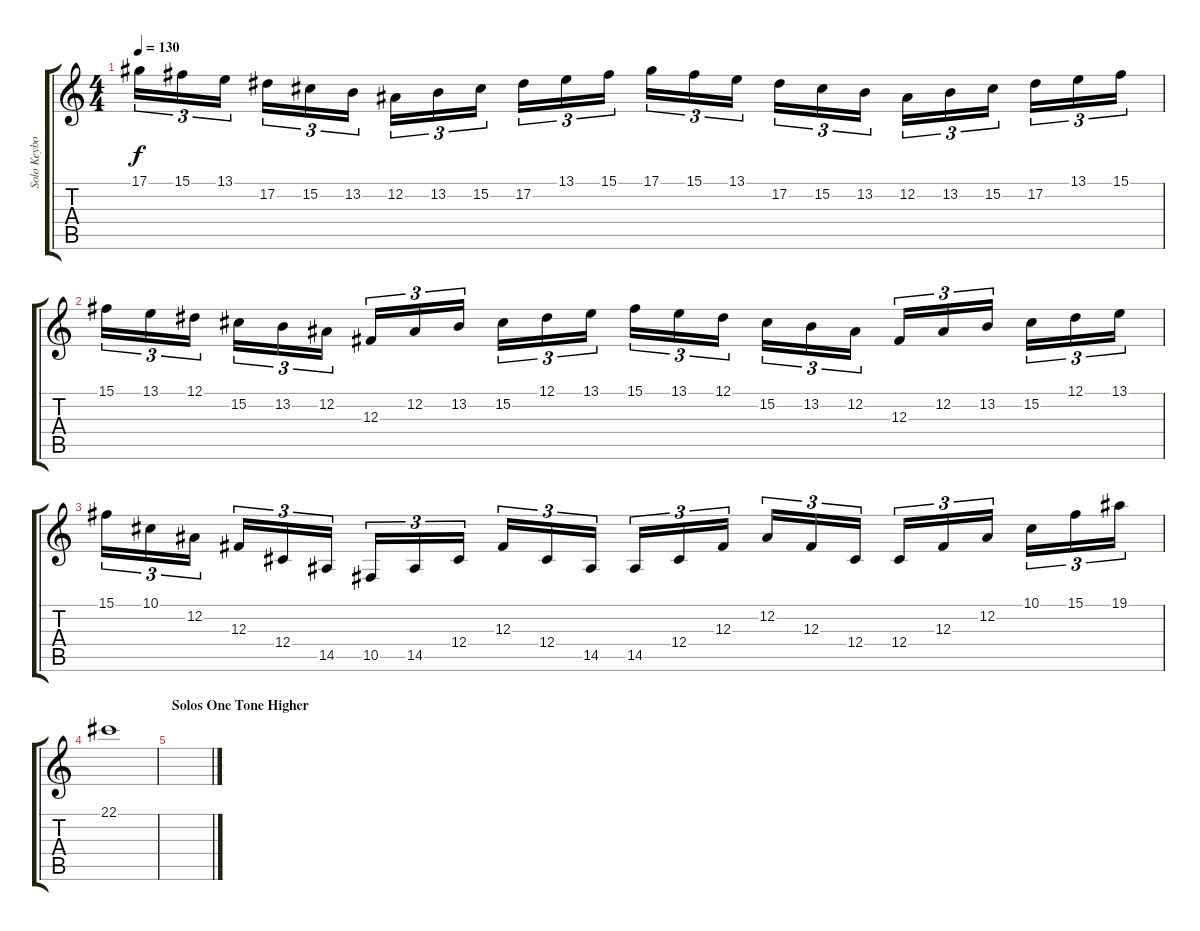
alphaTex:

\track ("Solo Keyboard" "Solo Keybo") {instrument lead2sawtooth}
\staff {score tabs}
\tuning (Eb4 Bb3 Gb3 Db3 Ab2 Eb2) {hide}
\ts (4 4)
\tempo 130
\clef g2
\ks c
17.1.16{tu (3 2) dy f} 15.1.16{tu (3 2)} 13.1.16{tu (3 2)} 17.2.16{tu (3 2)} 15.2.16{tu (3 2)} 13.2.16{tu (3 2)} 12.2.16{tu (3 2)} 13.2.16{tu (3 2)} 15.2.16{tu (3 2)} 17.2.16{tu (3 2)} 13.1.16{tu (3 2)} 15.1.16{tu (3 2)} 17.1.16{tu (3 2)} 15.1.16{tu (3 2)} 13.1.16{tu (3 2)} 17.2.16{tu (3 2)} 15.2.16{tu (3 2)} 13.2.16{tu (3 2)} 12.2.16{tu (3 2)} 13.2.16{tu (3 2)} 15.2.16{tu (3 2)} 17.2.16{tu (3 2)} 13.1.16{tu (3 2)} 15.1.16{tu (3 2)} |
15.1.16{tu (3 2)} 13.1.16{tu (3 2)} 12.1.16{tu (3 2)} 15.2.16{tu (3 2)} 13.2.16{tu (3 2)} 12.2.16{tu (3 2)} 12.3.16{tu (3 2)} 12.2.16{tu (3 2)} 13.2.16{tu (3 2)} 15.2.16{tu (3 2)} 12.1.16{tu (3 2)} 13.1.16{tu (3 2)} 15.1.16{tu (3 2)} 13.1.16{tu (3 2)} 12.1.16{tu (3 2)} 15.2.16{tu (3 2)} 13.2.16{tu (3 2)} 12.2.16{tu (3 2)} 12.3.16{tu (3 2)} 12.2.16{tu (3 2)} 13.2.16{tu (3 2)} 15.2.16{tu (3 2)} 12.1.16{tu (3 2)} 13.1.16{tu (3 2)} |
15.1.16{tu (3 2)} 10.1.16{tu (3 2)} 12.2.16{tu (3 2)} 12.3.16{tu (3 2)} 12.4.16{tu (3 2)} 14.5.16{tu (3 2)} 10.5.16{tu (3 2)} 14.5.16{tu (3 2)} 12.4.16{tu (3 2)} 12.3.16{tu (3 2)} 12.4.16{tu (3 2)} 14.5.16{tu (3 2)} 14.5.16{tu (3 2)} 12.4.16{tu (3 2)} 12.3.16{tu (3 2)} 12.2.16{tu (3 2)} 12.3.16{tu (3 2)} 12.4.16{tu (3 2)} 12.4.16{tu (3 2)} 12.3.16{tu (3 2)} 12.2.16{tu (3 2)} 10.1.16{tu (3 2)} 15.1.16{tu (3 2)} 19.1.16{tu (3 2)} |
22.1.1 |
\section ("" "Solos One Tone Higher")
